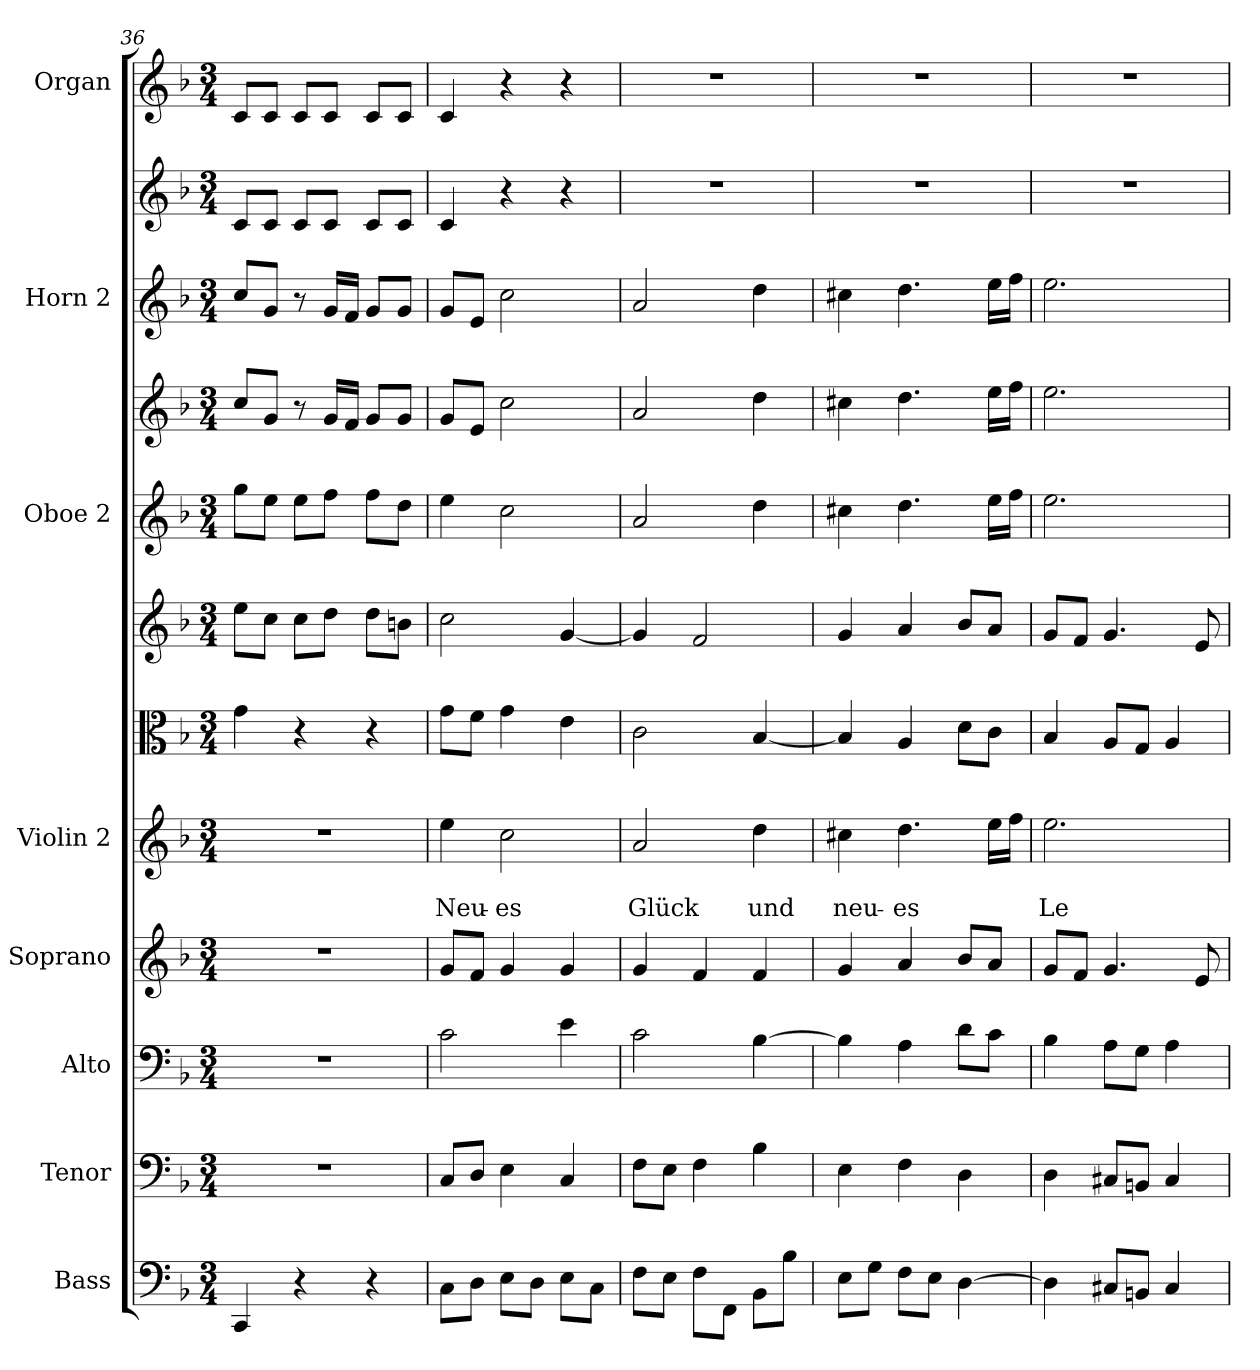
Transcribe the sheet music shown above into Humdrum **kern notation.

**kern	**kern	**kern	**kern	**kern	**text	**text	**kern	**kern	**kern	**kern	**kern	**kern	**kern
*part8	*part7	*part6	*part5	*part4	*part4	*part4	*part4	*part4	*part3	*part3	*part2	*part2	*part1
*staff12	*staff11	*staff10	*staff9	*staff8	*staff8	*staff8	*staff7	*staff6	*staff5	*staff4	*staff3	*staff2	*staff1
*I"Bass	*I"Tenor	*I"Alto	*I"Soprano	*I"Violin 2	*	*	*	*	*I"Oboe 2	*	*I"Horn 2	*	*I"Organ
*I'B.	*I'T.	*I'A.	*I'S.	*I'Vn2	*	*	*	*	*I'O1	*	*I'H2	*	*I'Org
!!LO:PB:g=z
*clefF4	*clefF4	*clefF4	*clefG2	*clefG2	*	*	*clefC3	*clefG2	*clefG2	*clefG2	*clefG2	*clefG2	*clefG2
*k[b-]	*k[b-]	*k[b-]	*k[b-]	*k[b-]	*	*	*k[b-]	*k[b-]	*k[b-]	*k[b-]	*k[b-]	*k[b-]	*k[b-]
*F:	*F:	*F:	*F:	*F:	*	*	*F:	*F:	*F:	*F:	*F:	*F:	*F:
*M3/4	*M3/4	*M3/4	*M3/4	*M3/4	*	*	*M3/4	*M3/4	*M3/4	*M3/4	*M3/4	*M3/4	*M3/4
=36	=36	=36	=36	=36	=36	=36	=36	=36	=36	=36	=36	=36	=36
4CC/	2.r	2.r	2.r	2.r	.	.	4g\	8ee\L	8gg\L	8cc/L	8cc/L	8c/L	8c/L
.	.	.	.	.	.	.	.	8cc\J	8ee\J	8g/J	8g/J	8c/J	8c/J
4r	.	.	.	.	.	.	4r	8cc\L	8ee\L	8r	8r	8c/L	8c/L
.	.	.	.	.	.	.	.	8dd\J	8ff\J	16g/LL	16g/LL	8c/J	8c/J
.	.	.	.	.	.	.	.	.	.	16f/JJ	16f/JJ	.	.
4r	.	.	.	.	.	.	4r	8dd\L	8ff\L	8g/L	8g/L	8c/L	8c/L
.	.	.	.	.	.	.	.	8bn\J	8dd\J	8g/J	8g/J	8c/J	8c/J
=37	=37	=37	=37	=37	=37	=37	=37	=37	=37	=37	=37	=37	=37
8C\L	8C/L	2c\	8g/L	4ee\	.	Neu-	8g\L	2cc\	4ee\	8g/L	8g/L	4c/	4c/
8D\J	8D/J	.	8f/J	.	.	.	8f\J	.	.	8e/J	8e/J	.	.
8E\L	4E\	.	4g/	2cc\	.	-es	4g\	.	2cc\	2cc\	2cc\	4r	4r
8D\J	.	.	.	.	.	.	.	.	.	.	.	.	.
8E\L	4C/	4e\	4g/	.	.	.	4e\	[4g/	.	.	.	4r	4r
8C\J	.	.	.	.	.	.	.	.	.	.	.	.	.
=38	=38	=38	=38	=38	=38	=38	=38	=38	=38	=38	=38	=38	=38
8F\L	8F\L	2c\	4g/	2a/	.	Glück	2c\	4g/]	2a/	2a/	2a/	2.r	2.r
8E\J	8E\J	.	.	.	.	.	.	.	.	.	.	.	.
8F\L	4F\	.	4f/	.	.	.	.	2f/	.	.	.	.	.
8FF\J	.	.	.	.	.	.	.	.	.	.	.	.	.
8BB-\L	4B-\	[4B-\	4f/	4dd\	.	und	[4B-/	.	4dd\	4dd\	4dd\	.	.
8B-\J	.	.	.	.	.	.	.	.	.	.	.	.	.
=39	=39	=39	=39	=39	=39	=39	=39	=39	=39	=39	=39	=39	=39
8E\L	4E\	4B-\]	4g/	4cc#X\	.	neu-	4B-/]	4g/	4cc#X\	4cc#X\	4cc#X\	2.r	2.r
8G\J	.	.	.	.	.	.	.	.	.	.	.	.	.
8F\L	4F\	4A\	4a/	4.dd\	.	-es	4A/	4a/	4.dd\	4.dd\	4.dd\	.	.
8E\J	.	.	.	.	.	.	.	.	.	.	.	.	.
[4D\	4D\	8d\L	8b-/L	.	.	.	8d\L	8b-/L	.	.	.	.	.
.	.	8c\J	8a/J	16ee\LL	.	.	8c\J	8a/J	16ee\LL	16ee\LL	16ee\LL	.	.
.	.	.	.	16ff\JJ	.	.	.	.	16ff\JJ	16ff\JJ	16ff\JJ	.	.
=40	=40	=40	=40	=40	=40	=40	=40	=40	=40	=40	=40	=40	=40
4D\]	4D\	4B-\	8g/L	2.ee\	.	Le-	4B-/	8g/L	2.ee\	2.ee\	2.ee\	2.r	2.r
.	.	.	8f/J	.	.	.	.	8f/J	.	.	.	.	.
8C#X/L	8C#X/L	8A\L	4.g/	.	.	.	8A/L	4.g/	.	.	.	.	.
8BBn/J	8BBn/J	8G\J	.	.	.	.	8G/J	.	.	.	.	.	.
4C#/	4C#/	4A\	.	.	.	.	4A/	.	.	.	.	.	.
.	.	.	8e/	.	.	.	.	8e/	.	.	.	.	.
=	=	=	=	=	=	=	=	=	=	=	=	=	=
*-	*-	*-	*-	*-	*-	*-	*-	*-	*-	*-	*-	*-	*-
